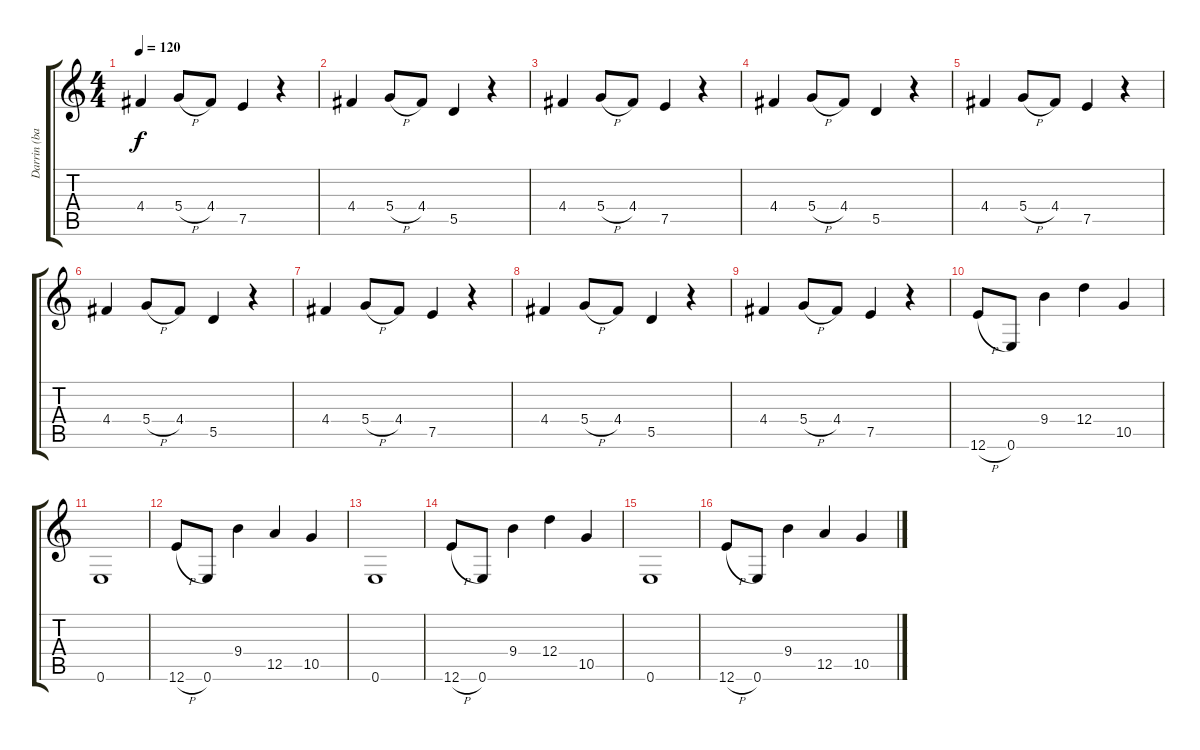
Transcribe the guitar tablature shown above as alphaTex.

\track ("Darrin (base)" "Darrin (ba") {instrument electricbasspick}
\staff {score tabs}
\tuning (E4 B3 G3 D3 A2 E2) {hide}
\ts (4 4)
\tempo 120
\clef g2
\ks c
4.4.4{dy f} 5.4{h}.8 4.4.8 7.5.4 r.4 |
4.4.4 5.4{h}.8 4.4.8 5.5.4 r.4 |
4.4.4 5.4{h}.8 4.4.8 7.5.4 r.4 |
4.4.4 5.4{h}.8 4.4.8 5.5.4 r.4 |
4.4.4 5.4{h}.8 4.4.8 7.5.4 r.4 |
4.4.4 5.4{h}.8 4.4.8 5.5.4 r.4 |
4.4.4 5.4{h}.8 4.4.8 7.5.4 r.4 |
4.4.4 5.4{h}.8 4.4.8 5.5.4 r.4 |
4.4.4 5.4{h}.8 4.4.8 7.5.4 r.4 |
12.6{h}.8 0.6.8 9.4.4 12.4.4 10.5.4 |
0.6.1 |
12.6{h}.8 0.6.8 9.4.4 12.5.4 10.5.4 |
0.6.1 |
12.6{h}.8 0.6.8 9.4.4 12.4.4 10.5.4 |
0.6.1 |
12.6{h}.8 0.6.8 9.4.4 12.5.4 10.5.4
